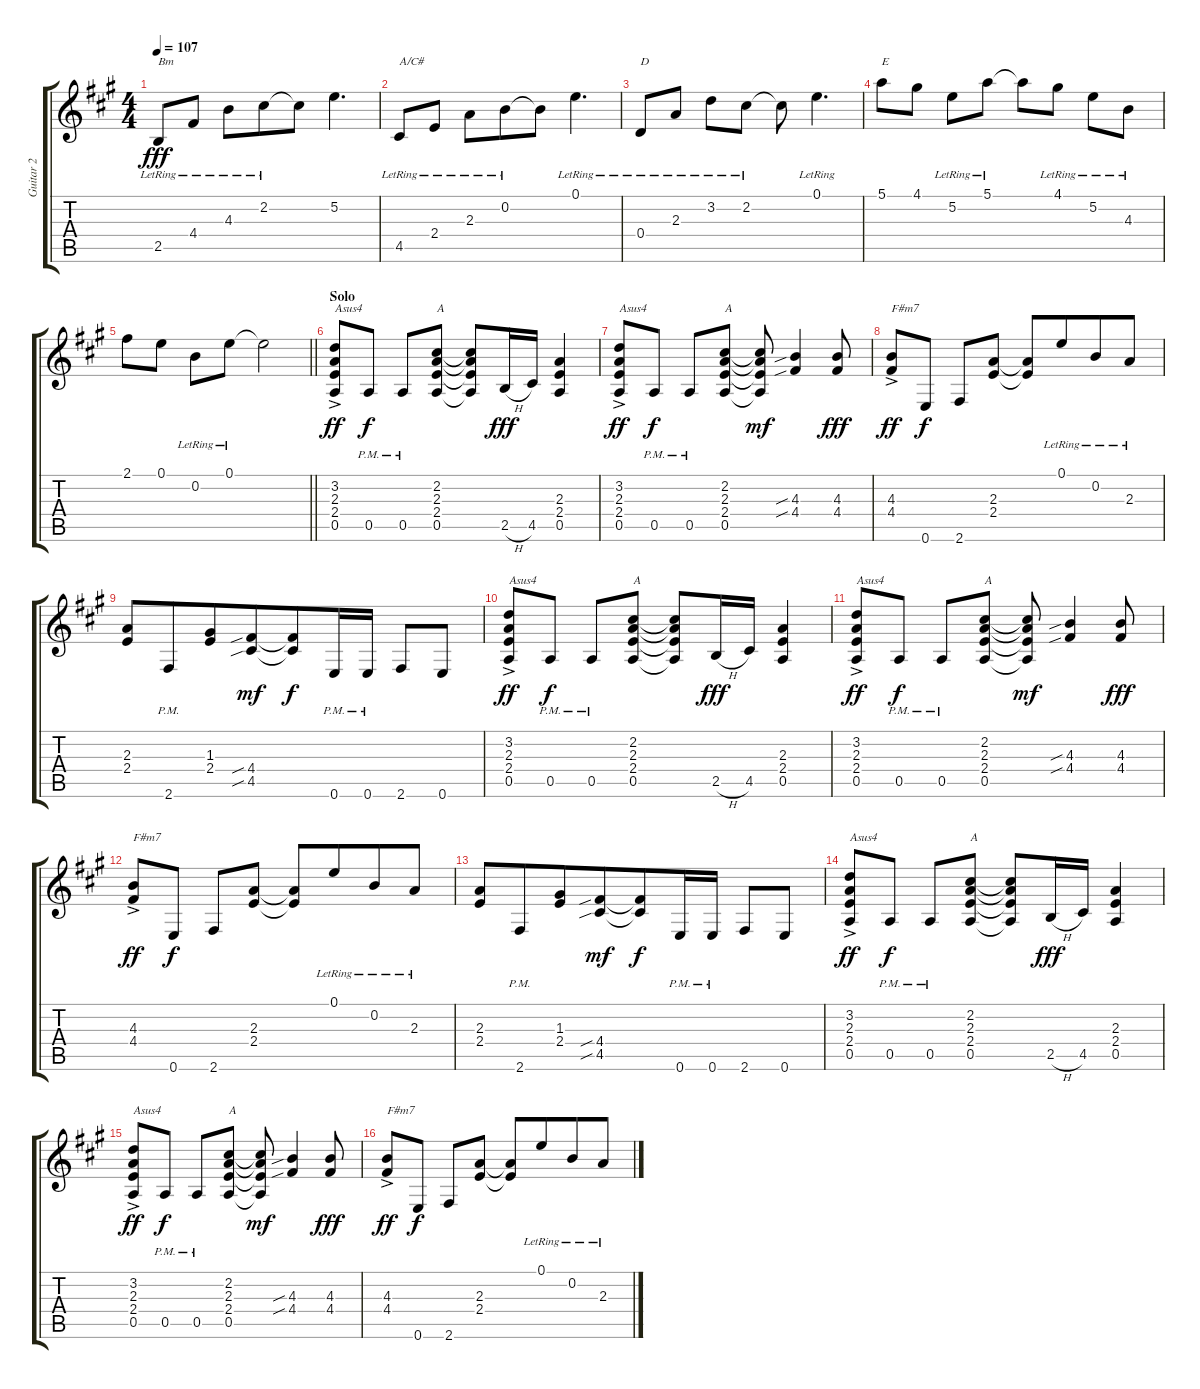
\track ("Guitar 2" "Guitar 2") {instrument distortionguitar bank 255}
\staff {score tabs}
\tuning (E4 B3 G3 D3 A2 E2) {hide}
\ts (4 4)
\tempo 107
\clef g2
\ks a
2.5{lr}.8{txt "Bm" dy fff instrument electricguitarclean beam merge} 4.4{lr}.8 4.3{lr}.8 2.2{lr}.8{beam merge} 2.2{t}.8{beam merge} 5.2.4{d} |
4.5{lr}.8{txt "A/C#" beam merge} 2.4{lr}.8 2.3{lr}.8 0.2{lr}.8{beam merge} 0.2{t}.8{beam merge} 0.1{lr}.4{d} |
0.4{lr}.8{txt "D" beam merge} 2.3{lr}.8 3.2{lr}.8 2.2{lr}.8 2.2{t}.8 0.1{lr}.4{d} |
5.1.8{txt "E"} 4.1.8 5.2{lr}.8 5.1{lr}.8 5.1{t}.8{beam merge} 4.1{lr}.8 5.2{lr}.8 4.3{lr}.8 |
\barLineRight lightlight
2.1.8{beam merge} 0.1.8 0.2{lr}.8 0.1{lr}.8 0.1{t}.2 |
\section ("" "Solo")
(3.2 2.3 2.4 0.5{ac}).8{txt "Asus4" dy ff instrument overdrivenguitar} 0.5{pm}.8{dy f} 0.5{pm}.8 (2.2 2.3 2.4 0.5).8{txt "A"} (2.2{t} 2.3{t} 2.4{t} 0.5{t}).8 2.5{h}.16{dy fff beam merge} 4.5.16{beam merge} (2.3 2.4 0.5).4 |
(3.2 2.3 2.4 0.5{ac}).8{txt "Asus4" dy ff} 0.5{pm}.8{dy f} 0.5{pm}.8 (2.2 2.3 2.4 0.5).8{txt "A"} (2.2{t} 2.3{t} 2.4{t} 0.5{t}).8{dy mf} (4.3{sib} 4.4{sib}).4 (4.3 4.4).8{dy fff} |
(4.3{ac} 4.4{ac}).8{txt "F#m7" dy ff beam merge} 0.6.8{dy f} 2.6.8 (2.3 2.4).8 (2.3{t} 2.4{t}).8{beam merge} 0.1{lr}.8{beam merge} 0.2{lr}.8 2.3{lr}.8 |
(2.3 2.4).8{beam merge} 2.6{pm}.8{beam merge} (1.3 2.4).8 (4.4{sib} 4.5{sib}).8{dy mf beam merge} (4.4{t} 4.5{t}).8{dy f} 0.6{pm}.16 0.6{pm}.16 2.6.8 0.6.8 |
(3.2 2.3 2.4 0.5{ac}).8{txt "Asus4" dy ff} 0.5{pm}.8{dy f} 0.5{pm}.8 (2.2 2.3 2.4 0.5).8{txt "A"} (2.2{t} 2.3{t} 2.4{t} 0.5{t}).8 2.5{h}.16{dy fff beam merge} 4.5.16{beam merge} (2.3 2.4 0.5).4 |
(3.2 2.3 2.4 0.5{ac}).8{txt "Asus4" dy ff} 0.5{pm}.8{dy f} 0.5{pm}.8 (2.2 2.3 2.4 0.5).8{txt "A"} (2.2{t} 2.3{t} 2.4{t} 0.5{t}).8{dy mf} (4.3{sib} 4.4{sib}).4 (4.3 4.4).8{dy fff} |
(4.3{ac} 4.4{ac}).8{txt "F#m7" dy ff beam merge} 0.6.8{dy f} 2.6.8 (2.3 2.4).8 (2.3{t} 2.4{t}).8{beam merge} 0.1{lr}.8{beam merge} 0.2{lr}.8 2.3{lr}.8 |
(2.3 2.4).8{beam merge} 2.6{pm}.8{beam merge} (1.3 2.4).8 (4.4{sib} 4.5{sib}).8{dy mf beam merge} (4.4{t} 4.5{t}).8{dy f} 0.6{pm}.16 0.6{pm}.16 2.6.8 0.6.8 |
(3.2 2.3 2.4 0.5{ac}).8{txt "Asus4" dy ff} 0.5{pm}.8{dy f} 0.5{pm}.8 (2.2 2.3 2.4 0.5).8{txt "A"} (2.2{t} 2.3{t} 2.4{t} 0.5{t}).8 2.5{h}.16{dy fff beam merge} 4.5.16{beam merge} (2.3 2.4 0.5).4 |
(3.2 2.3 2.4 0.5{ac}).8{txt "Asus4" dy ff} 0.5{pm}.8{dy f} 0.5{pm}.8 (2.2 2.3 2.4 0.5).8{txt "A"} (2.2{t} 2.3{t} 2.4{t} 0.5{t}).8{dy mf} (4.3{sib} 4.4{sib}).4 (4.3 4.4).8{dy fff} |
(4.3{ac} 4.4{ac}).8{txt "F#m7" dy ff beam merge} 0.6.8{dy f} 2.6.8 (2.3 2.4).8 (2.3{t} 2.4{t}).8{beam merge} 0.1{lr}.8{beam merge} 0.2{lr}.8 2.3{lr}.8
